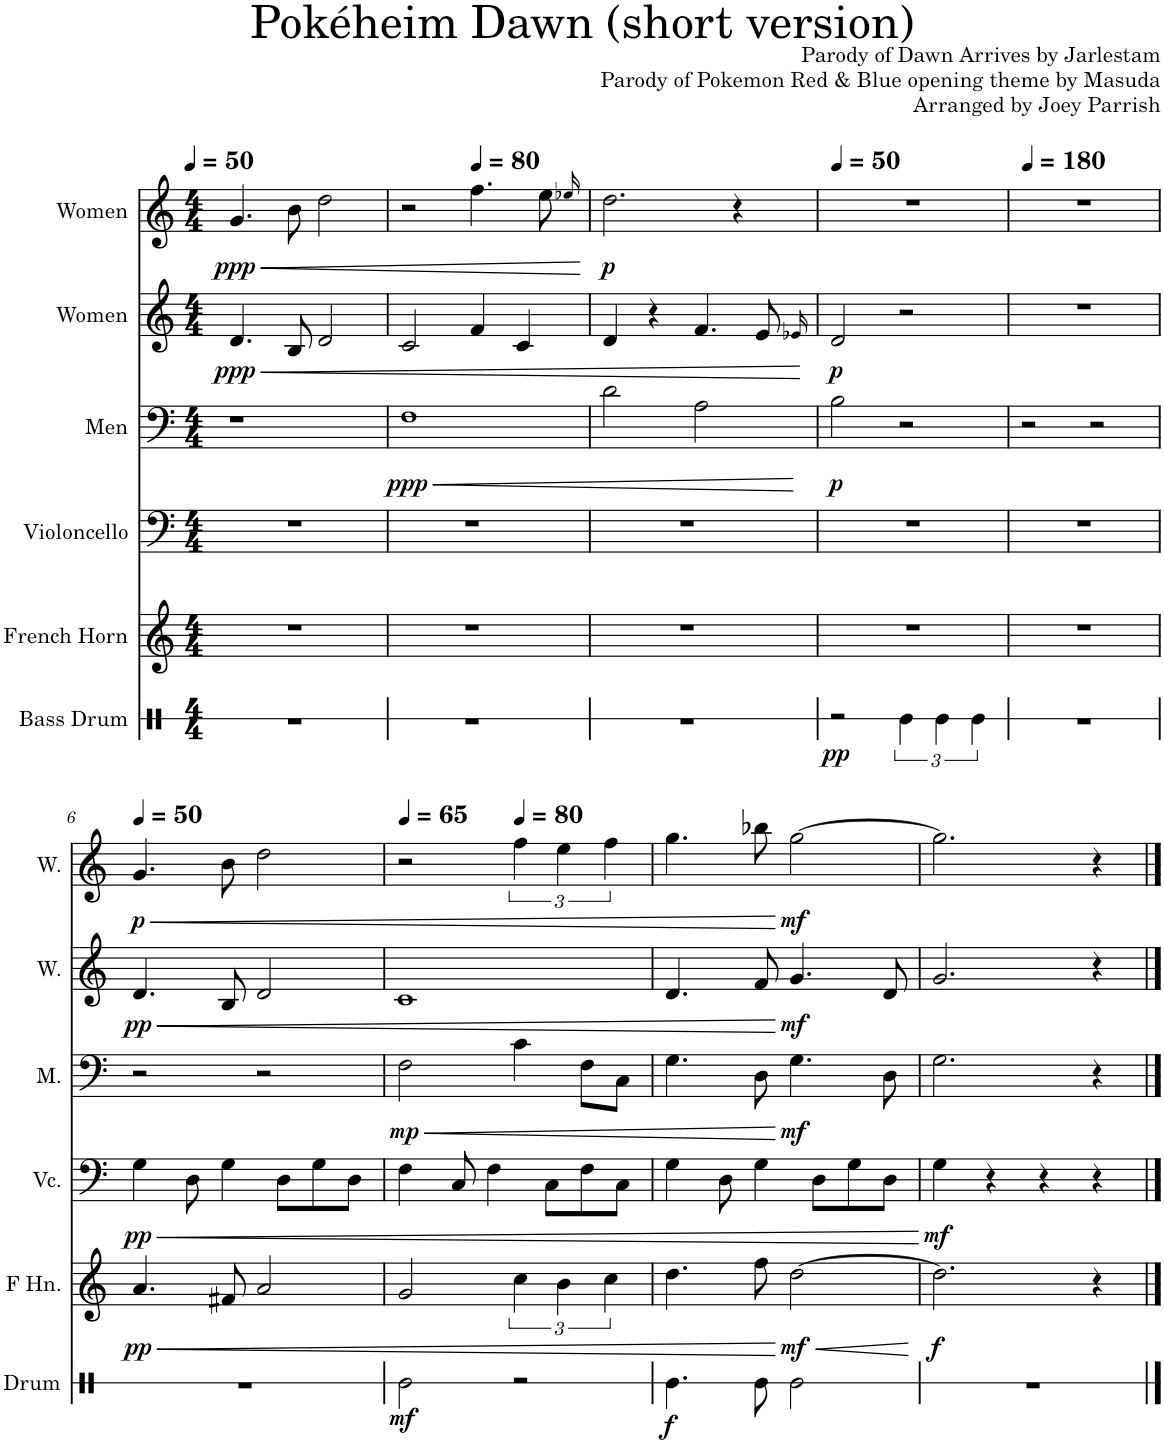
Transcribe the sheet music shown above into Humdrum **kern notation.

**kern	**dynam	**kern	**dynam	**kern	**dynam	**kern	**dynam	**kern	**dynam	**kern	**dynam
*part6	*part6	*part5	*part5	*part4	*part4	*part3	*part3	*part2	*part2	*part1	*part1
*staff6	*staff6	*staff5	*staff5	*staff4	*staff4	*staff3	*staff3	*staff2	*staff2	*staff1	*staff1
*I"Bass Drum	*	*I"French Horn	*	*I"Violoncello	*	*I"Men	*	*I"Women	*	*I"Women	*
*I'Drum	*	*I'F Hn.	*	*I'Vc.	*	*I'M.	*	*I'W.	*	*I'W.	*
*stria1	*	*	*	*	*	*	*	*	*	*	*
*clefX	*	*clefG2	*	*clefF4	*	*clefF4	*	*clefG2	*	*clefG2	*
*	*	*Trd4c7	*	*	*	*	*	*	*	*	*
*k[]	*	*k[]	*	*k[]	*	*k[]	*	*k[]	*	*k[]	*
*M4/4	*	*M4/4	*	*M4/4	*	*M4/4	*	*M4/4	*	*M4/4	*
*MM50	*	*MM50	*	*MM50	*	*MM50	*	*MM50	*	*MM50	*
=1	=1	=1	=1	=1	=1	=1	=1	=1	=1	=1	=1
!	!	!	!	!	!	!	!	!	!LO:HP:b	!	!LO:HP:b
!	!	!	!	!	!	!	!	!	!LO:DY:n=1:b	!	!LO:DY:n=1:b
1r	.	1r	.	1r	.	1r	.	4.d/	< ppp	4.g/	< ppp
.	.	.	.	.	.	.	.	8B/	.	8b\	.
.	.	.	.	.	.	.	.	2d/	.	2dd\	.
=2	=2	=2	=2	=2	=2	=2	=2	=2	=2	=2	=2
!	!	!	!	!	!	!	!LO:HP:b	!	!	!	!
!	!	!	!	!	!	!	!LO:DY:n=1:b	!	!	!	!
1r	.	1r	.	1r	.	1F	< ppp	2c/	.	2r	.
*	*	*	*	*	*	*	*	*	*	*MM80	*
.	.	.	.	.	.	.	.	4f/	.	4.ff\	.
.	.	.	.	.	.	.	.	4c/	.	.	.
.	.	.	.	.	.	.	.	.	.	8ee\	.
.	.	.	.	.	.	.	.	.	.	16qee-X/	.
.	.	.	.	.	.	.	.	.	.	.	[
=3	=3	=3	=3	=3	=3	=3	=3	=3	=3	=3	=3
!	!	!	!	!	!	!	!	!	!	!	!LO:DY:b
1r	.	1r	.	1r	.	2d\	.	4d/	.	2.dd\	p
.	.	.	.	.	.	.	.	4r	.	.	.
.	.	.	.	.	.	2A\	.	4.f/	.	.	.
.	.	.	.	.	.	.	.	.	.	4r	.
.	.	.	.	.	.	.	.	8e/	.	.	.
.	.	.	.	.	.	.	.	16qe-X/	.	.	.
.	.	.	.	.	.	.	[	.	[	.	.
=4	=4	=4	=4	=4	=4	=4	=4	=4	=4	=4	=4
*	*	*	*	*	*	*	*	*	*	*MM50	*
!	!LO:DY:b	!	!	!	!	!	!LO:DY:b	!	!LO:DY:b	!	!
2r	pp	1r	.	1r	.	2B\	p	2d/	p	1r	.
6Re\	.	.	.	.	.	2r	.	2r	.	.	.
6Re\	.	.	.	.	.	.	.	.	.	.	.
6Re\	.	.	.	.	.	.	.	.	.	.	.
=5	=5	=5	=5	=5	=5	=5	=5	=5	=5	=5	=5
*	*	*	*	*	*	*	*	*	*	*MM180	*
1r	.	1r	.	1r	.	2r	.	1r	.	1r	.
.	.	.	.	.	.	2r	.	.	.	.	.
!!LO:LB:g=z
=6	=6	=6	=6	=6	=6	=6	=6	=6	=6	=6	=6
*	*	*	*	*	*	*	*	*	*	*MM50	*
!	!	!	!LO:HP:b	!	!LO:HP:b	!	!	!	!LO:HP:b	!	!LO:HP:b
!	!	!	!LO:DY:n=1:b	!	!LO:DY:n=1:b	!	!	!	!LO:DY:n=1:b	!	!LO:DY:n=1:b
1r	.	4.a/	< pp	4G\	< pp	2r	.	4.d/	< pp	4.g/	< p
.	.	.	.	8D\	.	.	.	.	.	.	.
.	.	8f#X/	.	4G\	.	.	.	8B/	.	8b\	.
.	.	2a/	.	.	.	2r	.	2d/	.	2dd\	.
.	.	.	.	8D\L	.	.	.	.	.	.	.
.	.	.	.	8G\	.	.	.	.	.	.	.
.	.	.	.	8D\J	.	.	.	.	.	.	.
=7	=7	=7	=7	=7	=7	=7	=7	=7	=7	=7	=7
*	*	*	*	*	*	*	*	*	*	*MM65	*
!	!LO:DY:b	!	!	!	!	!	!LO:HP:b	!	!	!	!
!	!	!	!	!	!	!	!LO:DY:n=1:b	!	!	!	!
2Re\	mf	2g/	.	4F\	.	2F\	< mp	1c	.	2r	.
.	.	.	.	8C/	.	.	.	.	.	.	.
.	.	.	.	4F\	.	.	.	.	.	.	.
*	*	*	*	*	*	*	*	*	*	*MM80	*
2r	.	6cc\	.	.	.	4c\	.	.	.	6ff\	.
.	.	.	.	8C\L	.	.	.	.	.	.	.
.	.	6b\	.	.	.	.	.	.	.	6ee\	.
.	.	.	.	8F\	.	8F\L	.	.	.	.	.
.	.	6cc\	.	.	.	.	.	.	.	6ff\	.
.	.	.	.	8C\J	.	8C\J	.	.	.	.	.
=8	=8	=8	=8	=8	=8	=8	=8	=8	=8	=8	=8
!	!LO:DY:b	!	!	!	!	!	!	!	!	!	!
4.Re\	f	4.dd\	.	4G\	.	4.G\	.	4.d/	.	4.gg\	.
.	.	.	.	8D\	.	.	.	.	.	.	.
8Re\	.	8ff\	.	4G\	.	8D\	.	8f/	.	8bb-X\	.
!	!	!	!LO:HP:n=1:b	!	!	!	!	!	!	!	!
!	!	!	!LO:DY:n=1:b	!	!	!	!LO:DY:n=1:b	!	!LO:DY:n=1:b	!	!LO:DY:n=1:b
2Re\	.	[2dd\	[ < mf	.	.	4.G\	[ mf	4.g/	[ mf	[2gg\	[ mf
.	.	.	.	8D\L	.	.	.	.	.	.	.
.	.	.	.	8G\	.	.	.	.	.	.	.
.	.	.	.	8D\J	.	8D\	.	8d/	.	.	.
.	.	.	[	.	[	.	.	.	.	.	.
=9	=9	=9	=9	=9	=9	=9	=9	=9	=9	=9	=9
!	!	!	!LO:DY:b	!	!LO:DY:b	!	!	!	!	!	!
1r	.	2.dd\]	f	4G\	mf	2.G\	.	2.g/	.	2.gg\]	.
.	.	.	.	4r	.	.	.	.	.	.	.
.	.	.	.	4r	.	.	.	.	.	.	.
.	.	4r	.	4r	.	4r	.	4r	.	4r	.
==	==	==	==	==	==	==	==	==	==	==	==
*-	*-	*-	*-	*-	*-	*-	*-	*-	*-	*-	*-
